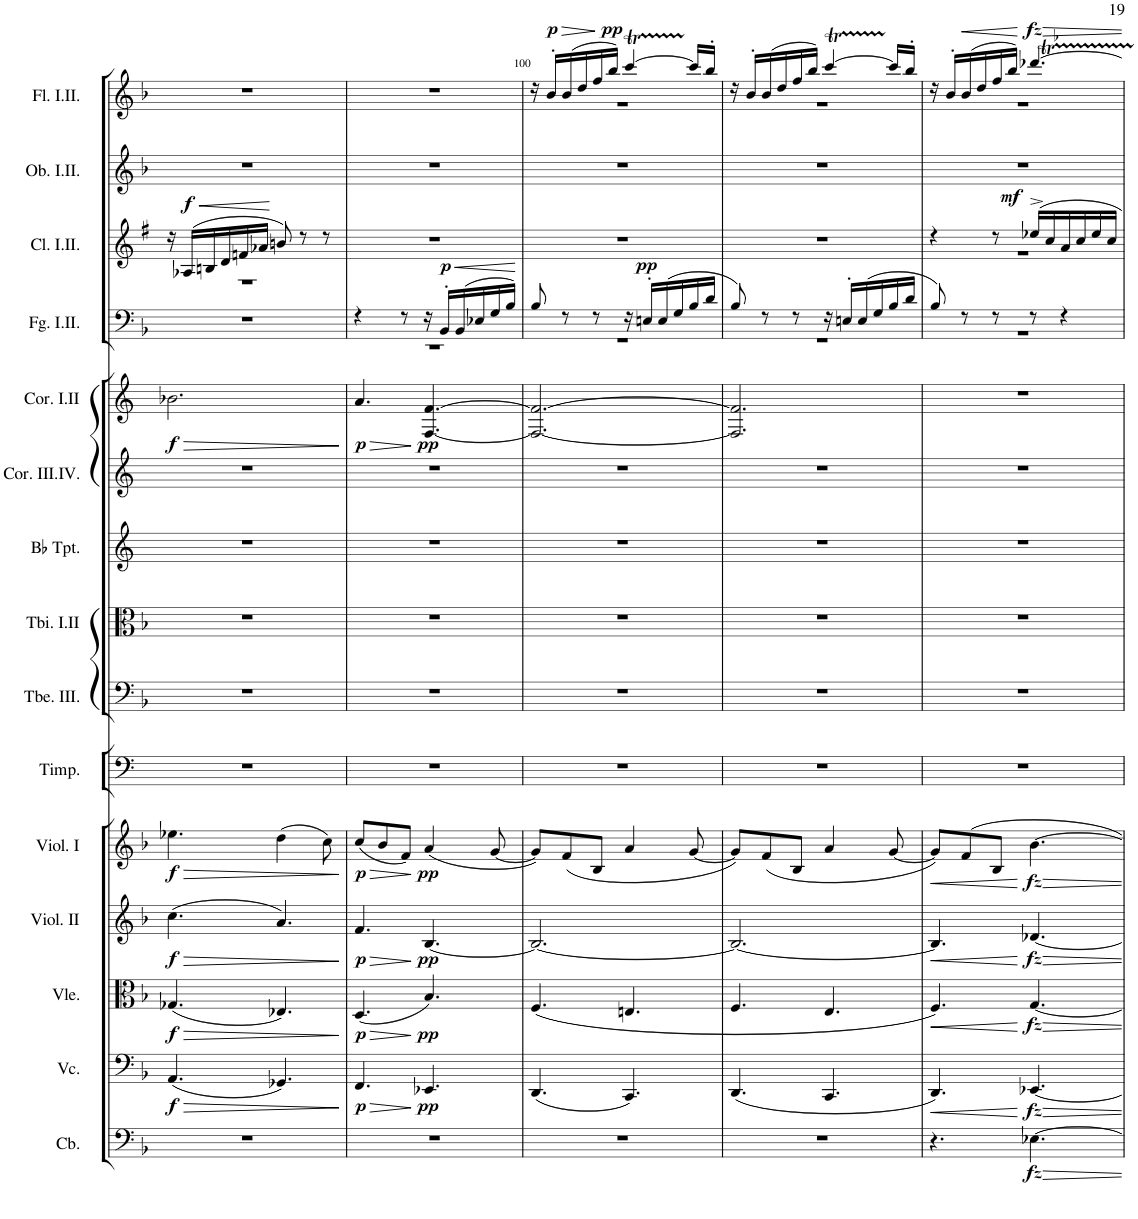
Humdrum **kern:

**kern	**dynam	**kern	**dynam	**kern	**dynam	**kern	**dynam	**kern	**dynam	**kern	**kern	**kern	**kern	**kern	**kern	**dynam	**kern	**dynam	**kern	**dynam	**kern	**kern	**dynam
*part15	*part15	*part14	*part14	*part13	*part13	*part12	*part12	*part11	*part11	*part10	*part9	*part8	*part7	*part6	*part5	*part5	*part4	*part4	*part3	*part3	*part2	*part1	*part1
*staff15	*staff15	*staff14	*staff14	*staff13	*staff13	*staff12	*staff12	*staff11	*staff11	*staff10	*staff9	*staff8	*staff7	*staff6	*staff5	*staff5	*staff4	*staff4	*staff3	*staff3	*staff2	*staff1	*staff1
*I"Contrabassi	*	*I"Violoncelli	*	*I"Viole	*	*I"Violini II	*	*I"Violini I	*	*I"Timpani D, A	*I"Trombone III.	*I"Tromboni I.II.	*I"Trombe I.II. in D	*I"Corni in D III.IV.	*I"Corni in F I.II.	*	*I"Fagotti I.II.	*	*I"Clarinetti in B I.II.	*	*I"Oboi I.II.	*I"Flauti I.II.	*
*I'Cb.	*	*I'Vc.	*	*I'Vle.	*	*I'Viol. II	*	*I'Viol. I	*	*I'Timp.	*I'Tbe. III.	*I'Tbi. I.II	*I'Tbe. I.II.	*I'Cor. III.IV.	*I'Cor. I.II	*	*I'Fg. I.II.	*	*I'Cl. I.II.	*	*I'Ob. I.II.	*I'Fl. I.II.	*
!!LO:PB:g=z
*clefF4	*	*clefF4	*	*clefC3	*	*clefG2	*	*clefG2	*	*clefF4	*clefF4	*clefC3	*clefG2	*clefG2	*clefG2	*	*clefF4	*	*clefG2	*	*clefG2	*clefG2	*
*Trd7c12	*	*	*	*	*	*	*	*	*	*	*	*	*Trd1c2	*Trd6c10	*Trd4c7	*	*	*	*Trd1c2	*	*	*	*
*k[b-]	*	*k[b-]	*	*k[b-]	*	*k[b-]	*	*k[b-]	*	*k[]	*k[b-]	*k[b-]	*k[]	*k[]	*k[]	*	*k[b-]	*	*k[f#]	*	*k[b-]	*k[b-]	*
*M6/8	*	*M6/8	*	*M6/8	*	*M6/8	*	*M6/8	*	*M6/8	*M6/8	*M6/8	*M6/8	*M6/8	*M6/8	*	*M6/8	*	*M6/8	*	*M6/8	*M6/8	*
=98	=98	=98	=98	=98	=98	=98	=98	=98	=98	=98	=98	=98	=98	=98	=98	=98	=98	=98	=98	=98	=98	=98	=98
!	!	!	!LO:HP:b	!	!LO:HP:b	!	!LO:HP:b	!	!LO:HP:b	!	!	!	!	!	!	!LO:HP:b	!	!	!	!	!	!	!
*	*	*	*	*	*	*	*	*	*	*	*	*	*	*	*	*	*	*	*^	*	*	*	*
!	!	!	!LO:DY:n=1:b	!	!LO:DY:n=1:b	!	!LO:DY:n=1:b	!	!LO:DY:n=1:b	!	!	!	!	!	!	!LO:DY:n=1:b	!	!	!	!	!	!	!	!
2.r	.	(4.AA/	> f	(4.G-X/	> f	(4.cc\	> f	4.ee-X\	> f	2.r	2.r	2.r	2.r	2.r	2.b-X\	> f	2.r	.	16r	2.r	.	2.r	2.r	.
!	!	!	!	!	!	!	!	!	!	!	!	!	!	!	!	!	!	!	!	!	!LO:DY:a	!	!	!
.	.	.	.	.	.	.	.	.	.	.	.	.	.	.	.	.	.	.	(16A-X/LL	.	f	.	.	.
.	.	.	.	.	.	.	.	.	.	.	.	.	.	.	.	.	.	.	16Bn/	.	.	.	.	.
.	.	.	.	.	.	.	.	.	.	.	.	.	.	.	.	.	.	.	16d/	.	.	.	.	.
.	.	.	.	.	.	.	.	.	.	.	.	.	.	.	.	.	.	.	16fn/	.	.	.	.	.
.	.	.	.	.	.	.	.	.	.	.	.	.	.	.	.	.	.	.	16a-X/JJ	.	.	.	.	.
.	.	4.GG-X/)	.	4.E-X/)	.	4.a/)	.	(4dd\	.	.	.	.	.	.	.	.	.	.	8bn/)	.	.	.	.	.
.	.	.	.	.	.	.	.	.	.	.	.	.	.	.	.	.	.	.	8r	.	.	.	.	.
.	.	.	.	.	.	.	.	8cc\)	.	.	.	.	.	.	.	.	.	.	8r	.	.	.	.	.
*	*	*	*	*	*	*	*	*	*	*	*	*	*	*	*	*	*	*	*v	*v	*	*	*	*
=99	=99	=99	=99	=99	=99	=99	=99	=99	=99	=99	=99	=99	=99	=99	=99	=99	=99	=99	=99	=99	=99	=99	=99
!	!	!	!LO:HP:b	!	!LO:HP:b	!	!LO:HP:b	!	!LO:HP:b	!	!	!	!	!	!	!	!	!	!	!	!	!	!
*	*	*	*	*	*	*	*	*	*	*	*	*	*	*	*	*	*^	*	*	*	*	*	*
!	!	!	!LO:DY:n=1:b	!	!LO:DY:n=1:b	!	!LO:DY:n=1:b	!	!LO:DY:n=1:b	!	!	!	!	!	!	!LO:DY:b	!	!	!	!	!	!	!	!
2.r	.	4.FF/	> p	(4.D/	> p	4.f/	> p	(8cc/L	> p	2.r	2.r	2.r	2.r	2.r	4.a/	p	4r	2.r	.	2.r	.	2.r	2.r	.
.	.	.	.	.	.	.	.	8b-/	.	.	.	.	.	.	.	.	.	.	.	.	.	.	.	.
.	.	.	.	.	.	.	.	8f/J)	.	.	.	.	.	.	.	.	8r	.	.	.	.	.	.	.
!	!	!	!LO:DY:n=2:b	!	!LO:DY:n=2:b	!	!LO:DY:n=2:b	!	!LO:DY:n=2:b	!	!	!	!	!	!	!LO:DY:n=1:b	!	!	!	!	!	!	!	!
.	.	4.EE-X/	] pp	4.B-/)	] pp	[4.B-/	] pp	(4a/	] pp	.	.	.	.	.	[4.F/ [4.f/	] pp	16r	.	.	.	.	.	.	.
!	!	!	!	!	!	!	!	!	!	!	!	!	!	!	!	!	!	!	!LO:DY:a	!	!	!	!	!
.	.	.	.	.	.	.	.	.	.	.	.	.	.	.	.	.	16BB-'/LL	.	p	.	.	.	.	.
.	.	.	.	.	.	.	.	.	.	.	.	.	.	.	.	.	(16BB-/	.	.	.	.	.	.	.
.	.	.	.	.	.	.	.	.	.	.	.	.	.	.	.	.	16E-X/	.	.	.	.	.	.	.
.	.	.	.	.	.	.	.	[8g/	.	.	.	.	.	.	.	.	16G/	.	.	.	.	.	.	.
.	.	.	.	.	.	.	.	.	.	.	.	.	.	.	.	.	16B-/JJ)	.	.	.	.	.	.	.
=100	=100	=100	=100	=100	=100	=100	=100	=100	=100	=100	=100	=100	=100	=100	=100	=100	=100	=100	=100	=100	=100	=100	=100	=100
*	*	*	*	*	*	*	*	*	*	*	*	*	*	*	*	*	*	*	*	*	*	*	*^	*
2.r	.	(4.DD/	.	(4.F/	.	2.B-/_	.	8g/L])	.	2.r	2.r	2.r	2.r	2.r	2.F/_ 2.f/_	.	8B-/	2.r	.	2.r	.	2.r	16r	2.r	.
!	!	!	!	!	!	!	!	!	!	!	!	!	!	!	!	!	!	!	!	!	!	!	!	!	!LO:HP:b
!	!	!	!	!	!	!	!	!	!	!	!	!	!	!	!	!	!	!	!	!	!	!	!	!	!LO:DY:n=1:a
.	.	.	.	.	.	.	.	.	.	.	.	.	.	.	.	.	.	.	.	.	.	.	16b-'/LL	.	> p
.	.	.	.	.	.	.	.	(8f/	.	.	.	.	.	.	.	.	8r	.	.	.	.	.	(16b-/	.	.
.	.	.	.	.	.	.	.	.	.	.	.	.	.	.	.	.	.	.	.	.	.	.	16dd/	.	.
.	.	.	.	.	.	.	.	8B-/J	.	.	.	.	.	.	.	.	8r	.	.	.	.	.	16ff/	.	.
!	!	!	!	!	!	!	!	!	!	!	!	!	!	!	!	!	!	!	!	!	!	!	!	!	!LO:DY:n=2:a
.	.	.	.	.	.	.	.	.	.	.	.	.	.	.	.	.	.	.	.	.	.	.	16bb-/JJ)	.	] pp
.	.	4.CC/)	.	4.En/	.	.	.	4a/	.	.	.	.	.	.	.	.	16r	.	.	.	.	.	[4cccT/	.	.
!	!	!	!	!	!	!	!	!	!	!	!	!	!	!	!	!	!	!	!LO:DY:a	!	!	!	!	!	!
.	.	.	.	.	.	.	.	.	.	.	.	.	.	.	.	.	16En'/LL	.	pp	.	.	.	.	.	.
.	.	.	.	.	.	.	.	.	.	.	.	.	.	.	.	.	(16E/	.	.	.	.	.	.	.	.
.	.	.	.	.	.	.	.	.	.	.	.	.	.	.	.	.	16G/	.	.	.	.	.	.	.	.
.	.	.	.	.	.	.	.	[8g/	.	.	.	.	.	.	.	.	16B-/	.	.	.	.	.	16ccc/LL]	.	.
.	.	.	.	.	.	.	.	.	.	.	.	.	.	.	.	.	16d/JJ	.	.	.	.	.	16bb-'/JJ	.	.
=101	=101	=101	=101	=101	=101	=101	=101	=101	=101	=101	=101	=101	=101	=101	=101	=101	=101	=101	=101	=101	=101	=101	=101	=101	=101
2.r	.	(4.DD/	.	4.F/	.	2.B-/_	.	8g/L])	.	2.r	2.r	2.r	2.r	2.r	2.F/] 2.f/]	.	8B-/)	2.r	.	2.r	.	2.r	16r	2.r	.
.	.	.	.	.	.	.	.	.	.	.	.	.	.	.	.	.	.	.	.	.	.	.	16b-'/LL	.	.
.	.	.	.	.	.	.	.	(8f/	.	.	.	.	.	.	.	.	8r	.	.	.	.	.	(16b-/	.	.
.	.	.	.	.	.	.	.	.	.	.	.	.	.	.	.	.	.	.	.	.	.	.	16dd/	.	.
.	.	.	.	.	.	.	.	8B-/J	.	.	.	.	.	.	.	.	8r	.	.	.	.	.	16ff/	.	.
.	.	.	.	.	.	.	.	.	.	.	.	.	.	.	.	.	.	.	.	.	.	.	16bb-/JJ)	.	.
.	.	4.CC/	.	4.E/	.	.	.	4a/	.	.	.	.	.	.	.	.	16r	.	.	.	.	.	[4cccT/	.	.
.	.	.	.	.	.	.	.	.	.	.	.	.	.	.	.	.	16En'/LL	.	.	.	.	.	.	.	.
.	.	.	.	.	.	.	.	.	.	.	.	.	.	.	.	.	(16E/	.	.	.	.	.	.	.	.
.	.	.	.	.	.	.	.	.	.	.	.	.	.	.	.	.	16G/	.	.	.	.	.	.	.	.
.	.	.	.	.	.	.	.	[8g/	.	.	.	.	.	.	.	.	16B-/	.	.	.	.	.	16ccc/LL]	.	.
.	.	.	.	.	.	.	.	.	.	.	.	.	.	.	.	.	16d/JJ	.	.	.	.	.	16bb-'/JJ	.	.
=102	=102	=102	=102	=102	=102	=102	=102	=102	=102	=102	=102	=102	=102	=102	=102	=102	=102	=102	=102	=102	=102	=102	=102	=102	=102
*	*	*	*	*	*	*	*	*	*	*	*	*	*	*	*	*	*	*	*	*^	*	*	*	*^	*
4.r	.	4.DD/)	.	4.F/)	.	4.B-/]	.	8g/L])	.	2.r	2.r	2.r	2.r	2.r	2.r	.	8B-/)	2.r	.	4r	2.r	.	2.r	16r	2.r	4.ryy	.
.	.	.	.	.	.	.	.	.	.	.	.	.	.	.	.	.	.	.	.	.	.	.	.	16b-'/LL	.	.	.
!	!	!	!	!	!	!	!	!	!	!	!	!	!	!	!	!	!	!	!	!	!	!	!	!	!	!	!LO:HP:b
.	.	.	.	.	.	.	.	8f/	.	.	.	.	.	.	.	.	8r	.	.	.	.	.	.	(16b-/	.	.	<
.	.	.	.	.	.	.	.	.	.	.	.	.	.	.	.	.	.	.	.	.	.	.	.	16dd/	.	.	.
.	.	.	.	.	.	.	.	8B-/J	.	.	.	.	.	.	.	.	8r	.	.	8r	.	.	.	16ff/	.	.	.
.	.	.	.	.	.	.	.	.	.	.	.	.	.	.	.	.	.	.	.	.	.	.	.	16bb-/JJ)	.	.	.
!	!LO:DY:b	!	!LO:DY:n=1:b	!	!LO:DY:n=1:b	!	!LO:DY:n=1:b	!	!LO:DY:n=1:b	!	!	!	!	!	!	!	!	!	!	!	!	!LO:DY:a	!	!	!	!	!LO:DY:n=1:a
[4.E-X\	fz	[4.EE-X/	] fz	[4.G/	] fz	[4.d-X/	] fz	[4.b-\	] fz	.	.	.	.	.	.	.	8r	.	.	16ee-X^/LL	.	mf	.	[>4.ddd-XT/	.	[4.eee-X	[ fz
.	.	.	.	.	.	.	.	.	.	.	.	.	.	.	.	.	.	.	.	16cc/	.	.	.	.	.	.	.
.	.	.	.	.	.	.	.	.	.	.	.	.	.	.	.	.	4r	.	.	16a/	.	.	.	.	.	.	.
.	.	.	.	.	.	.	.	.	.	.	.	.	.	.	.	.	.	.	.	16cc/	.	.	.	.	.	.	.
.	.	.	.	.	.	.	.	.	.	.	.	.	.	.	.	.	.	.	.	16ee-/	.	.	.	.	.	.	.
.	.	.	.	.	.	.	.	.	.	.	.	.	.	.	.	.	.	.	.	16cc/JJ	.	.	.	.	.	.	.
*	*	*	*	*	*	*	*	*	*	*	*	*	*	*	*	*	*v	*v	*	*	*	*	*	*v	*v	*v	*
*	*	*	*	*	*	*	*	*	*	*	*	*	*	*	*	*	*	*	*v	*v	*	*	*	*
=	=	=	=	=	=	=	=	=	=	=	=	=	=	=	=	=	=	=	=	=	=	=	=
*-	*-	*-	*-	*-	*-	*-	*-	*-	*-	*-	*-	*-	*-	*-	*-	*-	*-	*-	*-	*-	*-	*-	*-
